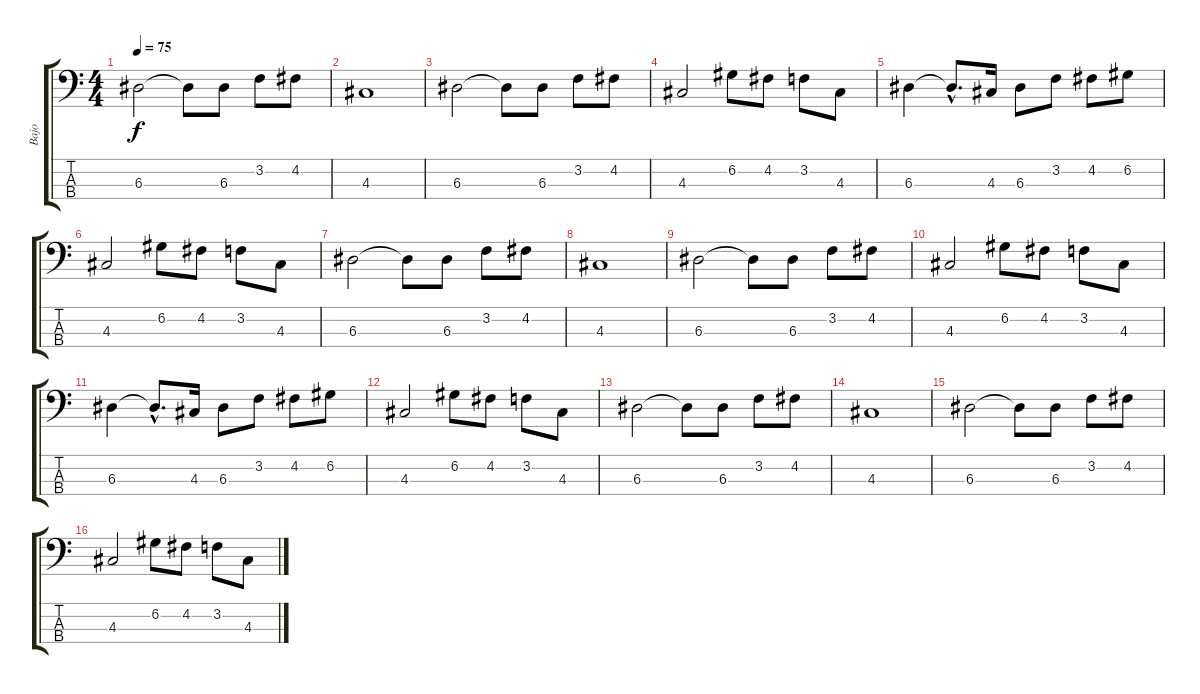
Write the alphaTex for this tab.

\track ("Bajo" "Bajo") {instrument electricbassfinger}
\staff {score tabs}
\tuning (G2 D2 A1 E1) {hide}
\ts (4 4)
\tempo 75
\clef f4
\ks c
6.3.2{dy f} 6.3{t}.8 6.3.8 3.2.8 4.2.8 |
4.3.1 |
6.3.2 6.3{t}.8 6.3.8 3.2.8 4.2.8 |
4.3.2 6.2.8 4.2.8 3.2.8 4.3.8 |
6.3.4 6.3{hac t}.8{d} 4.3.16 6.3.8 3.2.8 4.2.8 6.2.8 |
4.3.2 6.2.8 4.2.8 3.2.8 4.3.8 |
6.3.2 6.3{t}.8 6.3.8 3.2.8 4.2.8 |
4.3.1 |
6.3.2 6.3{t}.8 6.3.8 3.2.8 4.2.8 |
4.3.2 6.2.8 4.2.8 3.2.8 4.3.8 |
6.3.4 6.3{hac t}.8{d} 4.3.16 6.3.8 3.2.8 4.2.8 6.2.8 |
4.3.2 6.2.8 4.2.8 3.2.8 4.3.8 |
6.3.2 6.3{t}.8 6.3.8 3.2.8 4.2.8 |
4.3.1 |
6.3.2 6.3{t}.8 6.3.8 3.2.8 4.2.8 |
4.3.2 6.2.8 4.2.8 3.2.8 4.3.8
